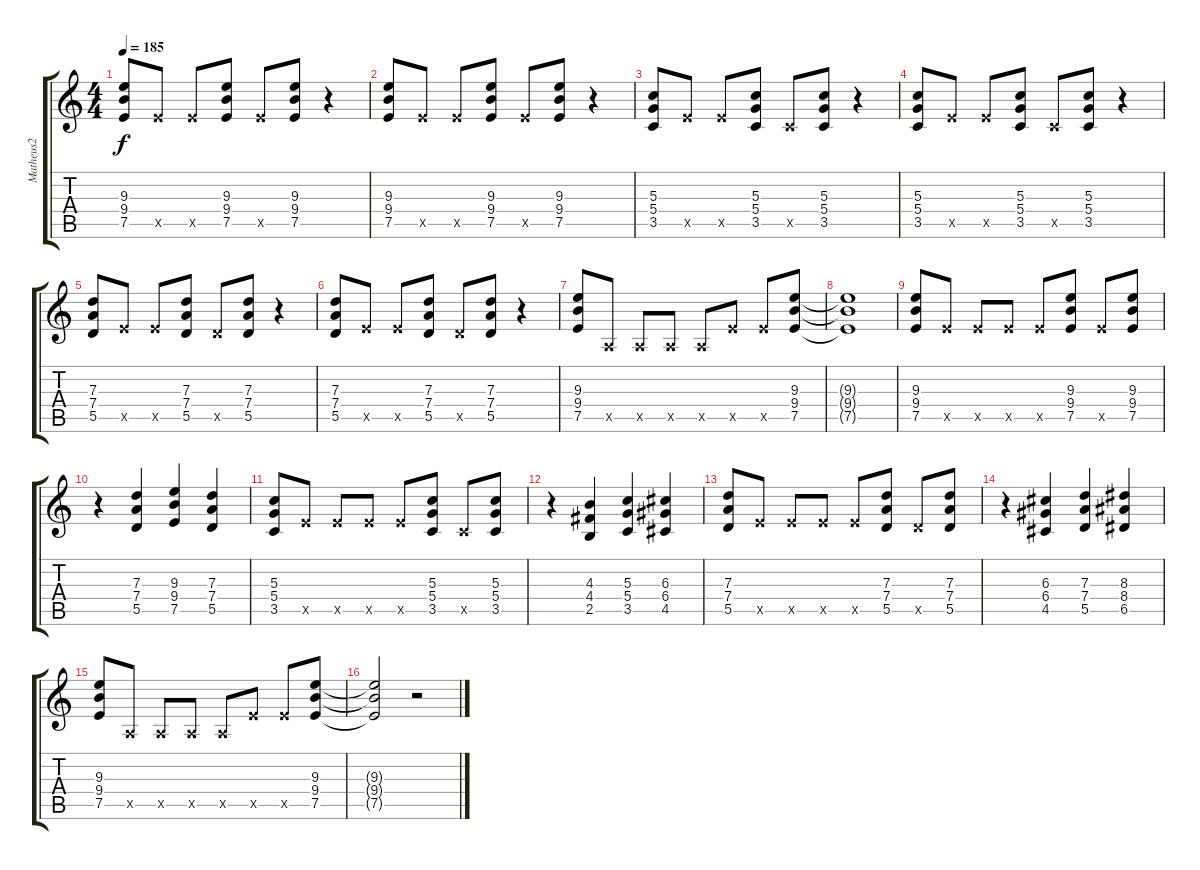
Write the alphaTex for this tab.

\track ("Matheus2" "Matheus2") {instrument distortionguitar}
\staff {score tabs}
\tuning (E4 B3 G3 D3 A2 E2) {hide}
\ts (4 4)
\tempo 185
\clef g2
\ks c
(9.3 9.4 7.5).8{dy f} 7.5{x}.8 7.5{x}.8 (9.3 9.4 7.5).8 7.5{x}.8 (9.3 9.4 7.5).8 r.4 |
(9.3 9.4 7.5).8 7.5{x}.8 7.5{x}.8 (9.3 9.4 7.5).8 7.5{x}.8 (9.3 9.4 7.5).8 r.4 |
(5.3 5.4 3.5).8 7.5{x}.8 7.5{x}.8 (5.3 5.4 3.5).8 3.5{x}.8 (5.3 5.4 3.5).8 r.4 |
(5.3 5.4 3.5).8 7.5{x}.8 7.5{x}.8 (5.3 5.4 3.5).8 3.5{x}.8 (5.3 5.4 3.5).8 r.4 |
(7.3 7.4 5.5).8 7.5{x}.8 7.5{x}.8 (7.3 7.4 5.5).8 5.5{x}.8 (7.3 7.4 5.5).8 r.4 |
(7.3 7.4 5.5).8 7.5{x}.8 7.5{x}.8 (7.3 7.4 5.5).8 5.5{x}.8 (7.3 7.4 5.5).8 r.4 |
(9.3 9.4 7.5).8 0.5{x}.8 0.5{x}.8 0.5{x}.8 0.5{x}.8 7.5{x}.8 7.5{x}.8 (9.3 9.4 7.5).8 |
(9.3{t} 9.4{t} 7.5{t}).1 |
(9.3 9.4 7.5).8 7.5{x}.8 7.5{x}.8 7.5{x}.8 7.5{x}.8 (9.3 9.4 7.5).8 7.5{x}.8 (9.3 9.4 7.5).8 |
r.4 (7.3 7.4 5.5).4 (9.3 9.4 7.5).4 (7.3 7.4 5.5).4 |
(5.3 5.4 3.5).8 7.5{x}.8 7.5{x}.8 7.5{x}.8 7.5{x}.8 (5.3 5.4 3.5).8 3.5{x}.8 (5.3 5.4 3.5).8 |
r.4 (4.3 4.4 2.5).4 (5.3 5.4 3.5).4 (6.3 6.4 4.5).4 |
(7.3 7.4 5.5).8 7.5{x}.8 7.5{x}.8 7.5{x}.8 7.5{x}.8 (7.3 7.4 5.5).8 5.5{x}.8 (7.3 7.4 5.5).8 |
r.4 (6.3 6.4 4.5).4 (7.3 7.4 5.5).4 (8.3 8.4 6.5).4 |
(9.3 9.4 7.5).8 0.5{x}.8 0.5{x}.8 0.5{x}.8 0.5{x}.8 7.5{x}.8 7.5{x}.8 (9.3 9.4 7.5).8 |
(9.3{t} 9.4{t} 7.5{t}).2 r.2
